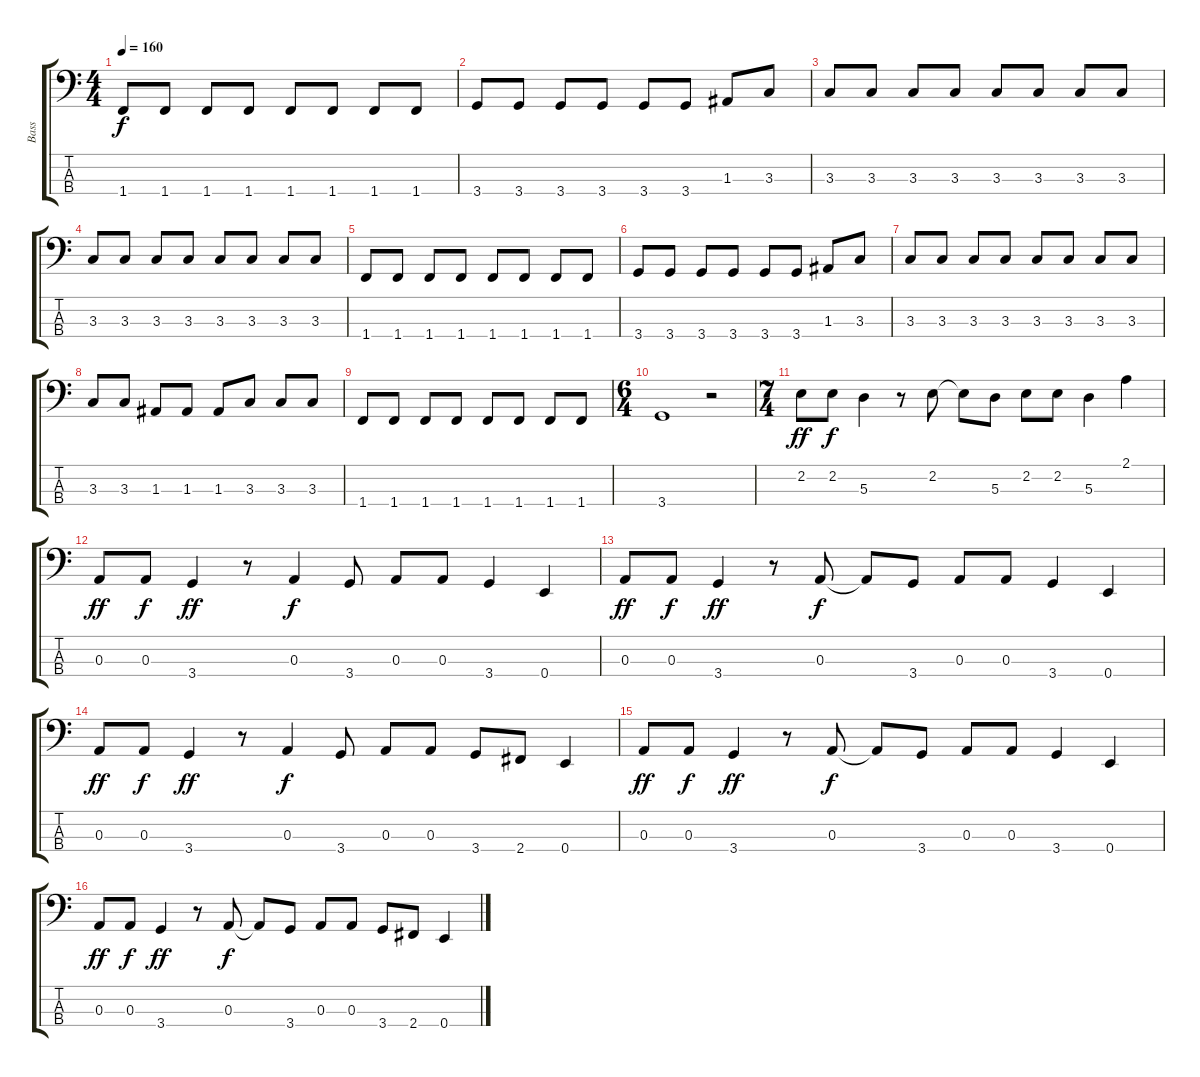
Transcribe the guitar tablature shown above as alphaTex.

\track ("Bass" "Bass") {instrument electricbasspick}
\staff {score tabs}
\tuning (G2 D2 A1 E1) {hide}
\ts (4 4)
\tempo 160
\clef f4
\ks c
1.4.8{dy f} 1.4.8 1.4.8 1.4.8 1.4.8 1.4.8 1.4.8 1.4.8 |
3.4.8 3.4.8 3.4.8 3.4.8 3.4.8 3.4.8 1.3.8 3.3.8 |
3.3.8 3.3.8 3.3.8 3.3.8 3.3.8 3.3.8 3.3.8 3.3.8 |
3.3.8 3.3.8 3.3.8 3.3.8 3.3.8 3.3.8 3.3.8 3.3.8 |
1.4.8 1.4.8 1.4.8 1.4.8 1.4.8 1.4.8 1.4.8 1.4.8 |
3.4.8 3.4.8 3.4.8 3.4.8 3.4.8 3.4.8 1.3.8 3.3.8 |
3.3.8 3.3.8 3.3.8 3.3.8 3.3.8 3.3.8 3.3.8 3.3.8 |
3.3.8 3.3.8 1.3.8 1.3.8 1.3.8 3.3.8 3.3.8 3.3.8 |
1.4.8 1.4.8 1.4.8 1.4.8 1.4.8 1.4.8 1.4.8 1.4.8 |
\ts (6 4)
3.4.1 r.2 |
\ts (7 4)
2.2.8{dy ff} 2.2.8{dy f} 5.3.4 r.8 2.2.8 2.2{t}.8 5.3.8 2.2.8 2.2.8 5.3.4 2.1.4 |
0.3.8{dy ff} 0.3.8{dy f} 3.4.4{dy ff} r.8 0.3.4{dy f} 3.4.8 0.3.8 0.3.8 3.4.4 0.4.4 |
0.3.8{dy ff} 0.3.8{dy f} 3.4.4{dy ff} r.8 0.3.8{dy f} 0.3{t}.8 3.4.8 0.3.8 0.3.8 3.4.4 0.4.4 |
0.3.8{dy ff} 0.3.8{dy f} 3.4.4{dy ff} r.8 0.3.4{dy f} 3.4.8 0.3.8 0.3.8 3.4.8 2.4.8 0.4.4 |
0.3.8{dy ff} 0.3.8{dy f} 3.4.4{dy ff} r.8 0.3.8{dy f} 0.3{t}.8 3.4.8 0.3.8 0.3.8 3.4.4 0.4.4 |
0.3.8{dy ff} 0.3.8{dy f} 3.4.4{dy ff} r.8 0.3.8{dy f} 0.3{t}.8 3.4.8 0.3.8 0.3.8 3.4.8 2.4.8 0.4.4
